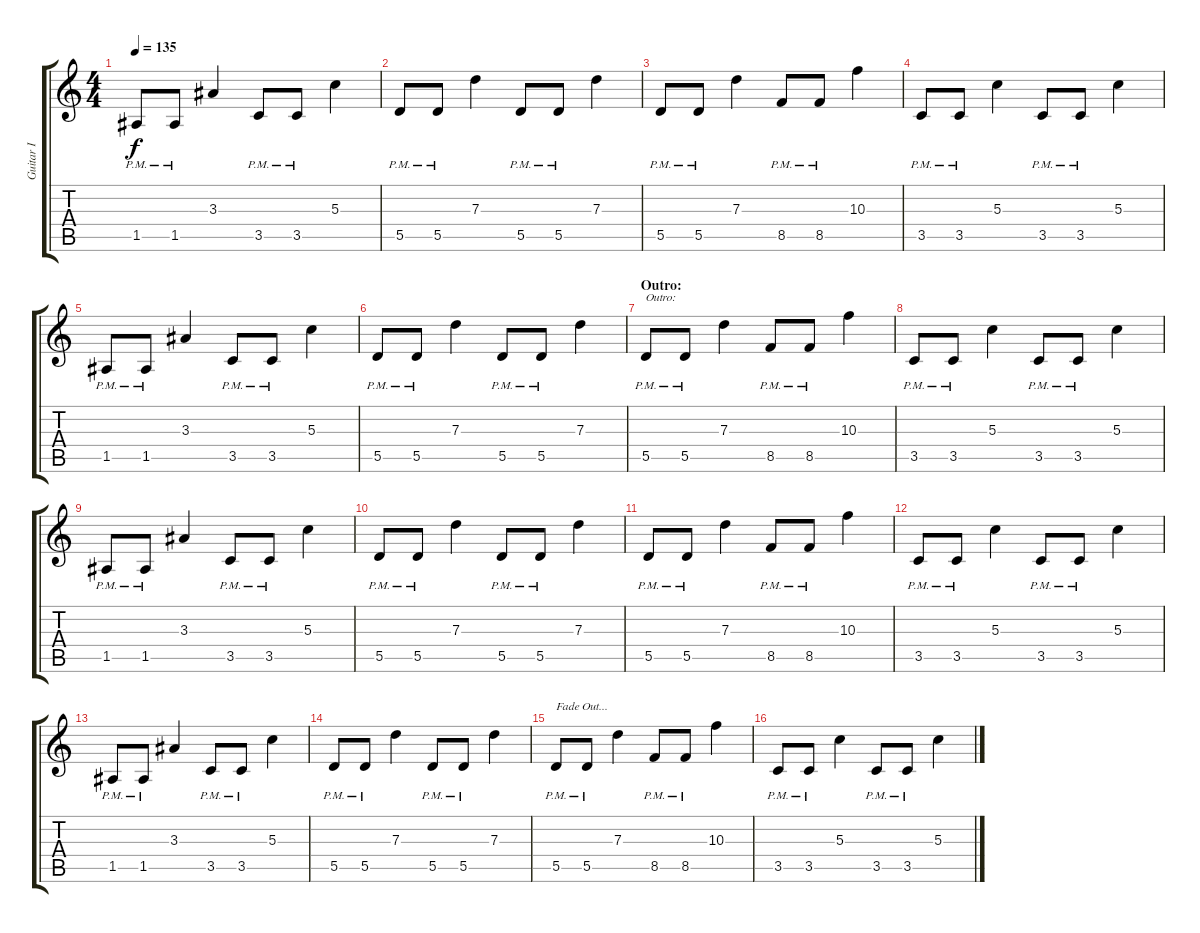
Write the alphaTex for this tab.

\track ("Guitar I" "Guitar I") {instrument distortionguitar}
\staff {score tabs}
\tuning (E4 B3 G3 D3 A2 D2) {hide}
\ts (4 4)
\tempo 135
\clef g2
\ks c
1.5{pm}.8{dy f} 1.5{pm}.8 3.3.4 3.5{pm}.8 3.5{pm}.8 5.3.4 |
5.5{pm}.8 5.5{pm}.8 7.3.4 5.5{pm}.8 5.5{pm}.8 7.3.4 |
5.5{pm}.8 5.5{pm}.8 7.3.4 8.5{pm}.8 8.5{pm}.8 10.3.4 |
3.5{pm}.8 3.5{pm}.8 5.3.4 3.5{pm}.8 3.5{pm}.8 5.3.4 |
1.5{pm}.8 1.5{pm}.8 3.3.4 3.5{pm}.8 3.5{pm}.8 5.3.4 |
5.5{pm}.8 5.5{pm}.8 7.3.4 5.5{pm}.8 5.5{pm}.8 7.3.4 |
\section ("" "Outro:")
5.5{pm}.8{txt "Outro:"} 5.5{pm}.8 7.3.4 8.5{pm}.8 8.5{pm}.8 10.3.4 |
3.5{pm}.8 3.5{pm}.8 5.3.4 3.5{pm}.8 3.5{pm}.8 5.3.4 |
1.5{pm}.8 1.5{pm}.8 3.3.4 3.5{pm}.8 3.5{pm}.8 5.3.4 |
5.5{pm}.8 5.5{pm}.8 7.3.4 5.5{pm}.8 5.5{pm}.8 7.3.4 |
5.5{pm}.8 5.5{pm}.8 7.3.4 8.5{pm}.8 8.5{pm}.8 10.3.4 |
3.5{pm}.8 3.5{pm}.8 5.3.4 3.5{pm}.8 3.5{pm}.8 5.3.4 |
1.5{pm}.8 1.5{pm}.8 3.3.4 3.5{pm}.8 3.5{pm}.8 5.3.4 |
5.5{pm}.8 5.5{pm}.8 7.3.4 5.5{pm}.8 5.5{pm}.8 7.3.4 |
5.5{pm}.8{txt "Fade Out..." volume 6} 5.5{pm}.8 7.3.4 8.5{pm}.8 8.5{pm}.8 10.3.4 |
3.5{pm}.8 3.5{pm}.8 5.3.4 3.5{pm}.8 3.5{pm}.8 5.3.4
